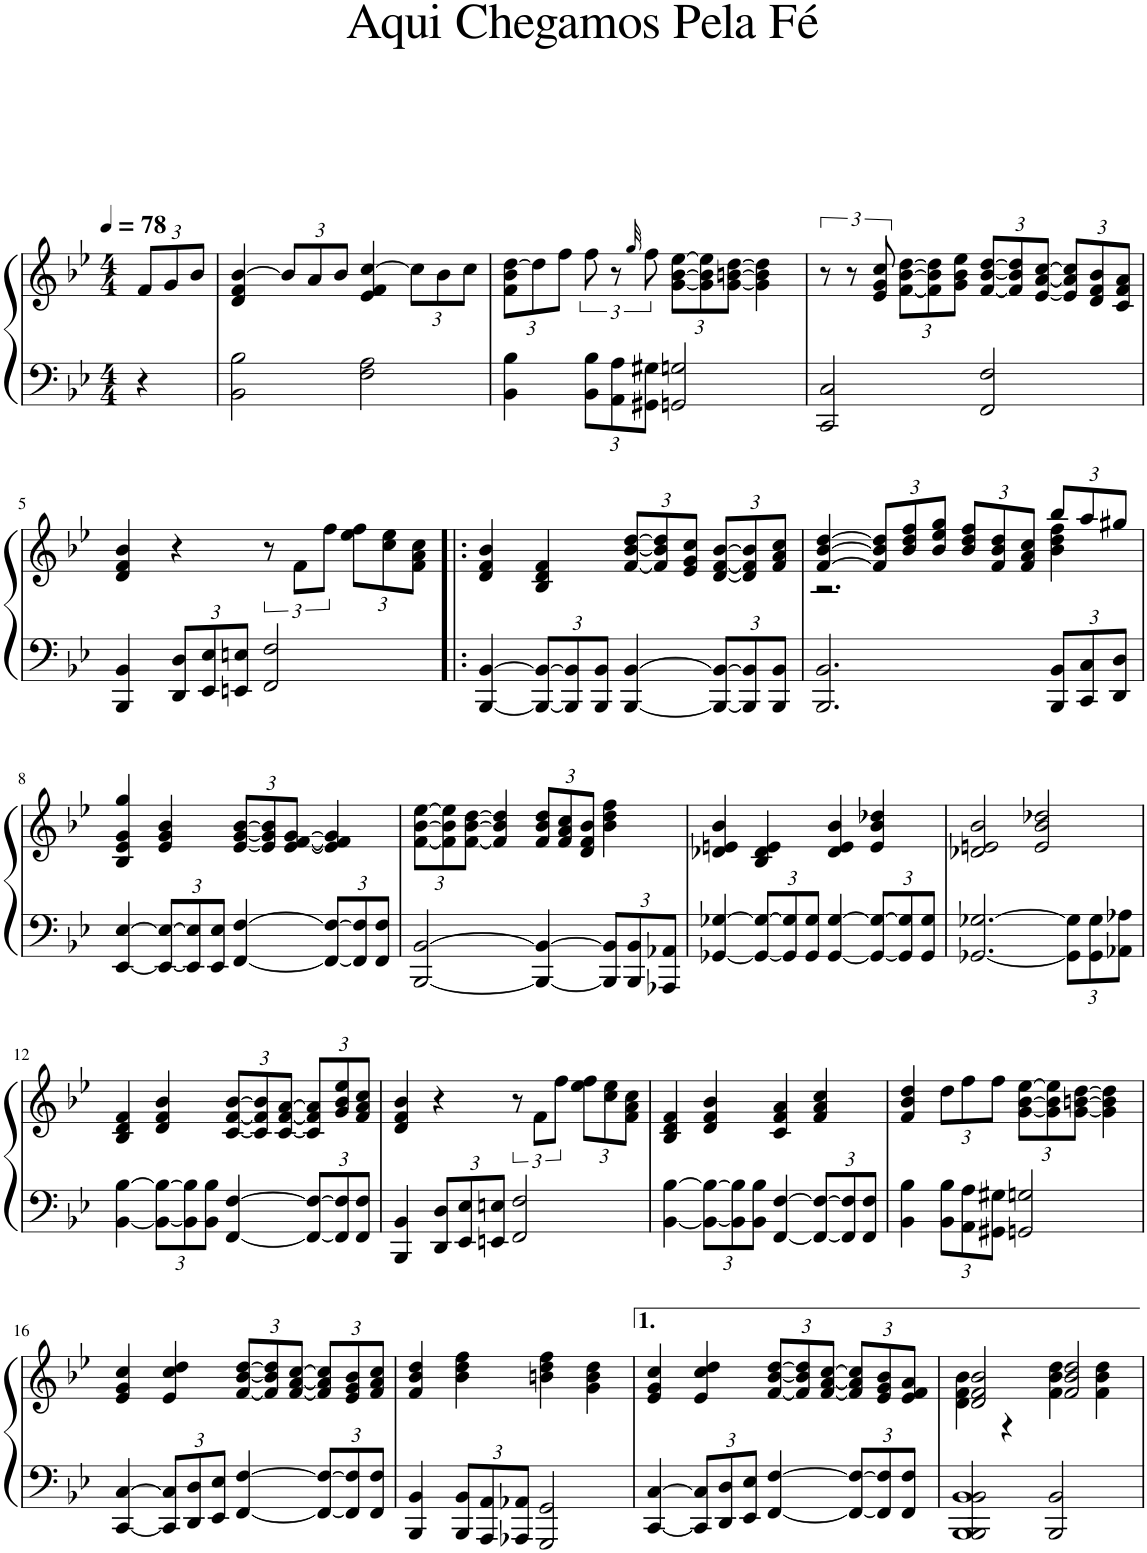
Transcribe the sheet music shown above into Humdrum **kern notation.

**kern	**kern
*part1	*part1
*staff2	*staff1
*I"Piano	*
*I'Pno.	*
*clefF4	*clefG2
*k[b-e-]	*k[b-e-]
*M4/4	*M4/4
*MM78	*MM78
*	*Xbrackettup
=1	=1
4r	12f/L
.	12g/
.	12b-/J
=2	=2
2BB-\ 2B-\	4d/ 4f/ [4b-/
.	12b-/L]
.	12a/
.	12b-/J
2F\ 2A\	4e-/ 4f/ [4cc/
.	12cc\L]
.	12b-\
.	12cc\J
=3	=3
4BB-\ 4B-\	12f\ 12b-\ [12dd\L
.	12dd\]
.	12ff\J
*Xbrackettup	*brackettup
12BB-\ 12B-\L	12ff\
12AA\ 12A\	12r
.	32qgg/
12GG#X\ 12G#X\J	12ff\
*	*Xbrackettup
2GGn/ 2Gn/	[12g\ [12b-\ [12ee-\L
.	12g\] 12b-\] 12ee-\]
.	[12g\ [12bn\ [12dd\J
.	4g\] 4b\] 4dd\]
=4	=4
*	*brackettup
2CC/ 2C/	12r
.	12r
.	12e-/ 12g/ 12cc/
*	*Xbrackettup
.	[12f\ [12b-\ [12dd\L
.	12f\] 12b-\] 12dd\]
.	12g\ 12b-\ 12ee-\J
2FF/ 2F/	[12f/ [12b-/ [12dd/L
.	12f/] 12b-/] 12dd/]
.	[12e-/ [12a/ [12cc/J
.	12e-/] 12a/] 12cc/]L
.	12d/ 12f/ 12b-/
.	12c/ 12f/ 12a/J
!!LO:LB:g=z
=5	=5
4BBB-/ 4BB-/	4d/ 4f/ 4b-/
12DD/ 12D/L	4r
12EE-/ 12E-/	.
12EEn/ 12En/J	.
*	*brackettup
2FF/ 2F/	12r
.	12f\L
.	12ff\J
*	*Xbrackettup
.	12ee-\ 12ff\L
.	12cc\ 12ee-\
.	12f\ 12a\ 12cc\J
=6!|:	=6!|:
[4BBB-/ [4BB-/	4d/ 4f/ 4b-/
12BBB-/_ 12BB-/_L	4B-/ 4d/ 4f/
12BBB-/] 12BB-/]	.
12BBB-/ 12BB-/J	.
[4BBB-/ [4BB-/	[12f/ [12b-/ [12dd/L
.	12f/] 12b-/] 12dd/]
.	12e-/ 12g/ 12cc/J
12BBB-/_ 12BB-/_L	[12d/ [12f/ [12b-/L
12BBB-/] 12BB-/]	12d/] 12f/] 12b-/]
12BBB-/ 12BB-/J	12f/ 12a/ 12cc/J
=7	=7
*	*^
2.BBB-/ 2.BB-/	[4f/ [4b-/ [4dd/	2.r
.	12f/] 12b-/] 12dd/]L	.
.	12b-/ 12dd/ 12ff/	.
.	12b-/ 12ee-/ 12gg/J	.
.	12b-/ 12dd/ 12ff/L	.
.	12f/ 12b-/ 12dd/	.
.	12f/ 12a/ 12cc/J	.
12BBB-/ 12BB-/L	12bb-/L	4b-\ 4dd\ 4ff\
12CC/ 12C/	12aa/	.
12DD/ 12D/J	12gg#X/J	.
*	*v	*v
!!LO:LB:g=z
=8	=8
[4EE-/ [4E-/	4B-/ 4e-/ 4g/ 4gg/
12EE-/_ 12E-/_L	4e-/ 4g/ 4b-/
12EE-/] 12E-/]	.
12EE-/ 12E-/J	.
[4FF/ [4F/	[12e-/ [12g/ [12b-/L
.	12e-/] 12g/] 12b-/]
.	[12e-/ [12f/ [12g/J
12FF/_ 12F/_L	4e-/] 4f/] 4g/]
12FF/] 12F/]	.
12FF/ 12F/J	.
=9	=9
[2BBB-/ [2BB-/	[12f\ [12b-\ [12ee-\L
.	12f\] 12b-\] 12ee-\]
.	[12f\ [12b-\ [12dd\J
.	4f/] 4b-/] 4dd/]
4BBB-/_ 4BB-/_	12f/ 12b-/ 12dd/L
.	12f/ 12a/ 12cc/
.	12d/ 12f/ 12b-/J
12BBB-/] 12BB-/]L	4b-\ 4dd\ 4ff\
12BBB-/ 12BB-/	.
12AAA-X/ 12AA-X/J	.
=10	=10
[4GG-X/ [4G-X/	4d-X/ 4en/ 4b-/
12GG-/_ 12G-/_L	4B-/ 4d-/ 4e/
12GG-/] 12G-/]	.
12GG-/ 12G-/J	.
[4GG-/ [4G-/	4d-/ 4e/ 4b-/
12GG-/_ 12G-/_L	4e/ 4b-/ 4dd-X/
12GG-/] 12G-/]	.
12GG-/ 12G-/J	.
=11	=11
[2.GG-X/ [2.G-X/	2d-X/ 2en/ 2b-/
.	2e/ 2b-/ 2dd-X/
12GG-\] 12G-\]L	.
12GG-\ 12G-\	.
12AA-X\ 12A-X\J	.
!!LO:LB:g=z
=12	=12
[4BB-\ [4B-\	4B-/ 4d/ 4f/
12BB-\_ 12B-\_L	4d/ 4f/ 4b-/
12BB-\] 12B-\]	.
12BB-\ 12B-\J	.
[4FF/ [4F/	[12c/ [12f/ [12b-/L
.	12c/] 12f/] 12b-/]
.	[12c/ [12f/ [12a/J
12FF/_ 12F/_L	12c/] 12f/] 12a/]L
12FF/] 12F/]	12g/ 12b-/ 12ee-/
12FF/ 12F/J	12f/ 12a/ 12cc/J
=13	=13
4BBB-/ 4BB-/	4d/ 4f/ 4b-/
12DD/ 12D/L	4r
12EE-/ 12E-/	.
12EEn/ 12En/J	.
*	*brackettup
2FF/ 2F/	12r
.	12f\L
.	12ff\J
*	*Xbrackettup
.	12ee-\ 12ff\L
.	12cc\ 12ee-\
.	12f\ 12a\ 12cc\J
=14	=14
[4BB-\ [4B-\	4B-/ 4d/ 4f/
12BB-\_ 12B-\_L	4d/ 4f/ 4b-/
12BB-\] 12B-\]	.
12BB-\ 12B-\J	.
[4FF/ [4F/	4c/ 4f/ 4a/
12FF/_ 12F/_L	4f/ 4a/ 4cc/
12FF/] 12F/]	.
12FF/ 12F/J	.
=15	=15
4BB-\ 4B-\	4f/ 4b-/ 4dd/
12BB-\ 12B-\L	12dd\L
12AA\ 12A\	12ff\
12GG#X\ 12G#X\J	12ff\J
2GGn/ 2Gn/	[12g\ [12b-\ [12ee-\L
.	12g\] 12b-\] 12ee-\]
.	[12g\ [12bn\ [12dd\J
.	4g\] 4b\] 4dd\]
!!LO:LB:g=z
=16	=16
[4CC/ [4C/	4e-/ 4g/ 4cc/
12CC/] 12C/]L	4e-/ 4cc/ 4dd/
12DD/ 12D/	.
12EE-/ 12E-/J	.
[4FF/ [4F/	[12f/ [12b-/ [12dd/L
.	12f/] 12b-/] 12dd/]
.	[12f/ [12a/ [12cc/J
12FF/_ 12F/_L	12f/] 12a/] 12cc/]L
12FF/] 12F/]	12e-/ 12g/ 12b-/
12FF/ 12F/J	12f/ 12a/ 12cc/J
=17	=17
4BBB-/ 4BB-/	4f/ 4b-/ 4dd/
12BBB-/ 12BB-/L	4b-\ 4dd\ 4ff\
12AAA/ 12AA/	.
12AAA-X/ 12AA-X/J	.
2GGG/ 2GG/	4bn\ 4dd\ 4ff\
.	4g\ 4b\ 4dd\
=18	=18
[4CC/ [4C/	4e-/ 4g/ 4cc/
12CC/] 12C/]L	4e-/ 4cc/ 4dd/
12DD/ 12D/	.
12EE-/ 12E-/J	.
[4FF/ [4F/	[12f/ [12b-/ [12dd/L
.	12f/] 12b-/] 12dd/]
.	[12f/ [12a/ [12cc/J
12FF/_ 12F/_L	12f/] 12a/] 12cc/]L
12FF/] 12F/]	12e-/ 12g/ 12b-/
12FF/ 12F/J	12e-/ 12f/ 12a/J
=19	=19
*^	*^
1BBB- 1BB-	2BBB-/ 2BB-/	2d/ 2f/ 2b-/	4d\ 4f\ 4b-\
.	.	.	4r
.	2BBB-/ 2BB-/	2f/ 2b-/ 2dd/	4f\ 4b-\ 4dd\
.	.	.	4f\ 4b-\ 4dd\
*v	*v	*	*
*	*v	*v
=	=
*-	*-
